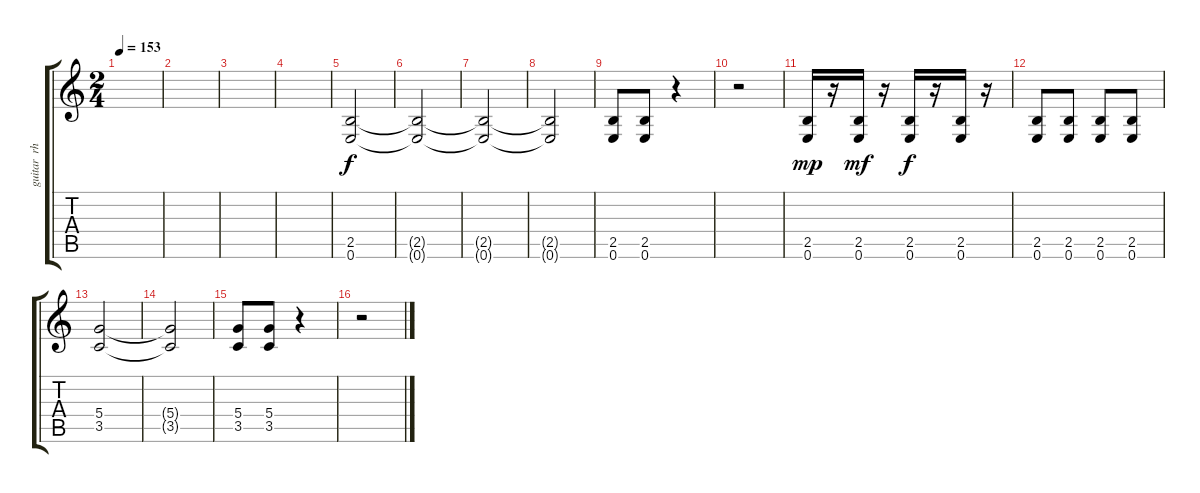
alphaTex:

\track ("guitar  rhythm  left" "guitar  rh") {instrument distortionguitar}
\staff {score tabs}
\tuning (E4 B3 G3 D3 A2 E2) {hide}
\ts (2 4)
\tempo 153
\clef g2
\ks c
|
|
|
|
(2.5 0.6).2 |
(2.5{t} 0.6{t}).2 |
(2.5{t} 0.6{t}).2 |
(2.5{t} 0.6{t}).2 |
(2.5 0.6).8 (2.5 0.6).8 r.4 |
r.2 |
(2.5 0.6).16{dy mp} r.16 (2.5 0.6).16{dy mf} r.16 (2.5 0.6).16{dy f} r.16 (2.5 0.6).16 r.16 |
(2.5 0.6).8 (2.5 0.6).8 (2.5 0.6).8 (2.5 0.6).8 |
(5.4 3.5).2 |
(5.4{t} 3.5{t}).2 |
(5.4 3.5).8 (5.4 3.5).8 r.4 |
r.2
